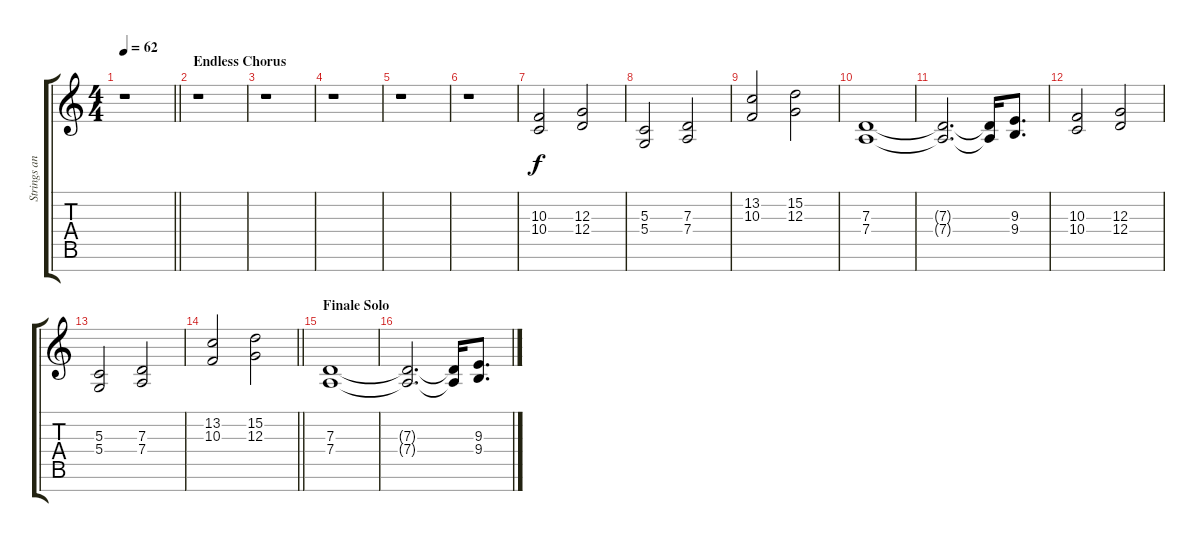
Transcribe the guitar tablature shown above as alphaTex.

\track ("Strings and Miscellaneous" "Strings an") {instrument stringensemble2}
\staff {score tabs}
\tuning (E4 B3 G3 D3 A2 E2 B1) {hide}
\ts (4 4)
\tempo 62
\clef g2
\barLineRight lightlight
\ks c
r.1{dy f} |
\section ("" "Endless Chorus")
r.1 |
r.1 |
r.1 |
r.1 |
r.1 |
(10.3 10.4).2{volume 6 balance 8 instrument choiraahs} (12.3 12.4).2 |
(5.3 5.4).2 (7.3 7.4).2 |
(13.2 10.3).2 (15.2 12.3).2 |
(7.3 7.4).1 |
(7.3{t} 7.4{t}).2{d} (7.3{t} 7.4{t}).16 (9.3 9.4).8{d} |
(10.3 10.4).2 (12.3 12.4).2 |
(5.3 5.4).2 (7.3 7.4).2 |
\barLineRight lightlight
(13.2 10.3).2 (15.2 12.3).2 |
\section ("" "Finale Solo")
(7.3 7.4).1 |
(7.3{t} 7.4{t}).2{d} (7.3{t} 7.4{t}).16 (9.3 9.4).8{d}
